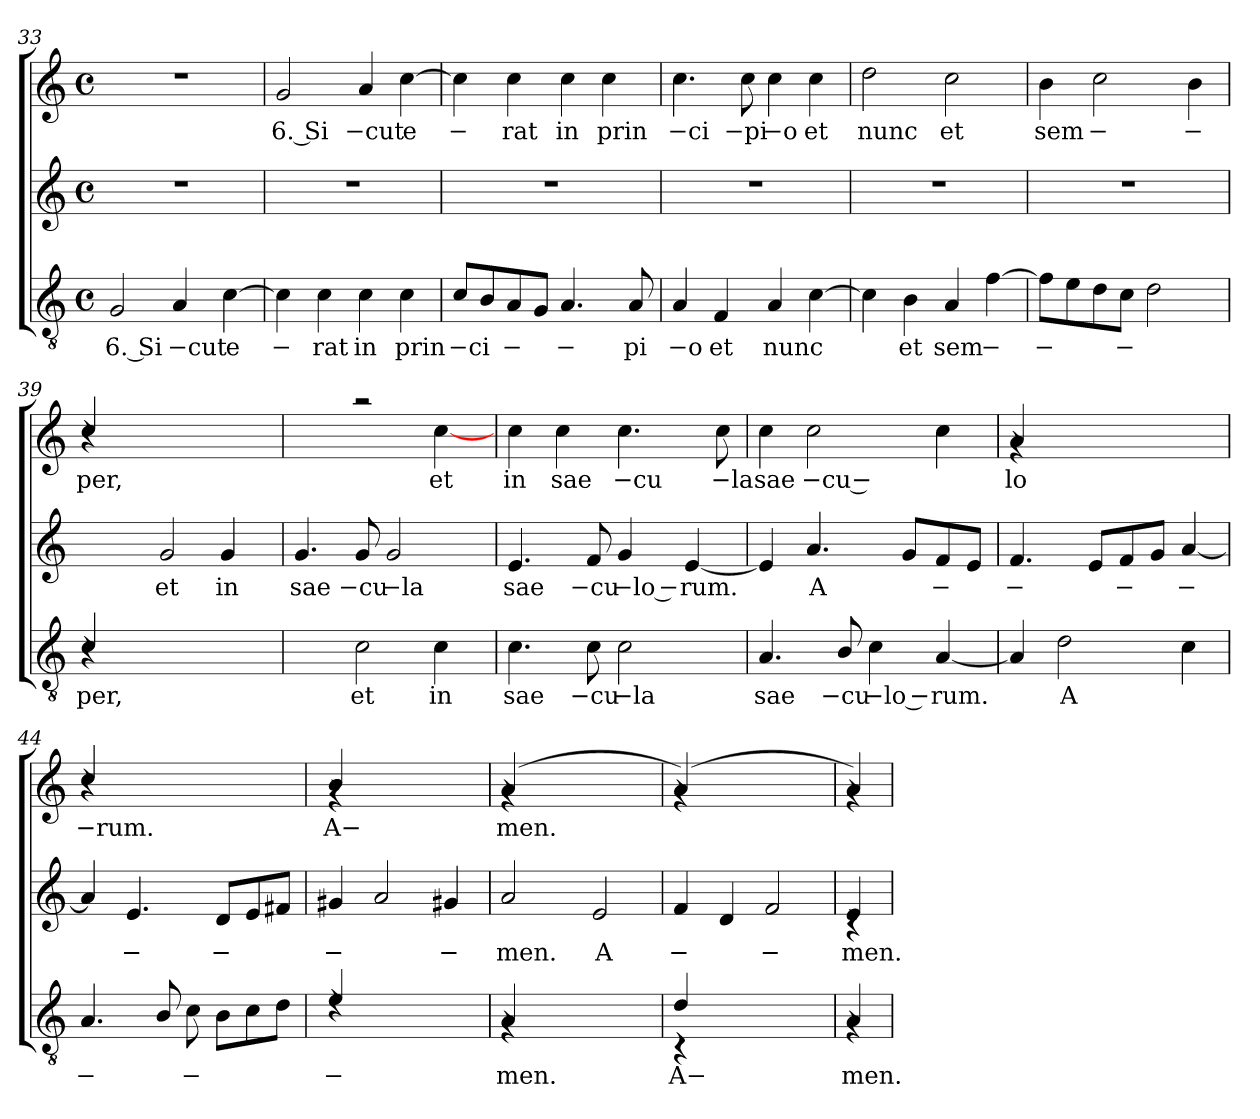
**kern	**text	**kern	**text	**kern	**text
*part3	*part3	*part2	*part2	*part1	*part1
*staff3	*staff3	*staff2	*staff2	*staff1	*staff1
!!LO:LB:g=z
*clefGv2	*	*clefG2	*	*clefG2	*
*k[]	*	*k[]	*	*k[]	*
*C:	*	*C:	*	*C:	*
*M4/4	*	*M4/4	*	*M4/4	*
*met(c)	*	*met(c)	*	*met(c)	*
=33	=33	=33	=33	=33	=33
!	!LO:LY:b:rj	!	!	!	!
2G/	6. Si	1r	.	1r	.
!	!LO:LY:b:rj	!	!	!	!
4A/	−cut	.	.	.	.
!	!LO:LY:b	!	!	!	!
[>4c\	e	.	.	.	.
=34	=34	=34	=34	=34	=34
!	!LO:LY:b	!	!	!	!LO:LY:b:rj
4c\]	−	1r	.	2g/	6. Si
!	!LO:LY:b	!	!	!	!
4c\	rat	.	.	.	.
!	!LO:LY:b	!	!	!	!LO:LY:b:rj
4c\	in	.	.	4a/	−cut
!	!LO:LY:b	!	!	!	!LO:LY:b
4c\	prin	.	.	[>4cc\	e
=35	=35	=35	=35	=35	=35
!	!LO:LY:b:rj	!	!	!	!LO:LY:b
8c/L	−ci	1r	.	4cc\]	−
8B/	.	.	.	.	.
!	!LO:LY:b	!	!	!	!LO:LY:b
8A/	−	.	.	4cc\	rat
8G/J	.	.	.	.	.
!	!LO:LY:b	!	!	!	!LO:LY:b
4.A/	−	.	.	4cc\	in
!	!	!	!	!	!LO:LY:b
.	.	.	.	4cc\	prin
!	!LO:LY:b	!	!	!	!
8A/	pi	.	.	.	.
=36	=36	=36	=36	=36	=36
!	!LO:LY:b:rj	!	!	!	!LO:LY:b:rj
4A/	−o	1r	.	4.cc\	−ci
!	!LO:LY:b	!	!	!	!
4F/	et	.	.	.	.
!	!	!	!	!	!LO:LY:b:rj
.	.	.	.	8cc\	−pi
!	!LO:LY:b	!	!	!	!LO:LY:b:rj
4A/	nunc	.	.	4cc\	−o
!	!	!	!	!	!LO:LY:b
[>4c\	.	.	.	4cc\	et
=37	=37	=37	=37	=37	=37
!	!	!	!	!	!LO:LY:b
4c\]	.	1r	.	2dd\	nunc
!	!LO:LY:b	!	!	!	!
4B\	et	.	.	.	.
!	!LO:LY:b	!	!	!	!LO:LY:b
4A/	sem	.	.	2cc\	et
!	!LO:LY:b	!	!	!	!
[<4f\	−	.	.	.	.
!!LO:LB:g=z
=38	=38	=38	=38	=38	=38
!	!LO:LY:b	!	!	!	!LO:LY:b
8f\L]	−	1r	.	4b\	sem
8e\	.	.	.	.	.
!	!	!	!	!	!LO:LY:b
8d\	.	.	.	2cc\	−
!	!LO:LY:b	!	!	!	!
8c\J	−	.	.	.	.
2d\	.	.	.	.	.
!	!	!	!	!	!LO:LY:b
.	.	.	.	4b\	−
=39	=39	=39	=39	=39	=39
!LO:N:head=solid	!LO:LY:b	!	!	!LO:N:head=solid	!LO:LY:b
*^	*	*^	*	*^	*
4c/	4rA	per,	4.ryy	2.ryy	.	4cc/	4ra	per,
2.ryy	2.ryy	.	.	.	.	2.ryy	2.ryy	.
!	!	!	!	!	!LO:LY:b	!	!	!
.	.	.	2g/	.	et	.	.	.
!	!	!	!	!	!LO:LY:b	!	!	!
.	.	.	.	4g/	in	.	.	.
.	.	.	8ryy	.	.	.	.	.
*	*	*	*v	*v	*	*	*	*
=40	=40	=40	=40	=40	=40	=40	=40
!	!	!	!	!LO:LY:b	!	!	!
4.ryy	2.ryy	.	4.g/	sae	4.ryy	2.ryy	.
!	!	!LO:LY:b	!	!LO:LY:b:rj	!	!	!
2c\	.	et	8g/	−cu	2raa	.	.
!	!	!	!	!LO:LY:b:rj	!	!	!
.	.	.	2g/	−la	.	.	.
!	!	!LO:LY:b	!	!	!	!	!LO:LY:b
.	4c\	in	.	.	.	[>4cc\	et
8ryy	.	.	.	.	8ryy	.	.
*v	*v	*	*	*	*v	*v	*
=41	=41	=41	=41	=41	=41
!	!LO:LY:b	!	!LO:LY:b	!	!LO:LY:b
4.c\	sae	4.e/	sae	4cc\	in
!	!	!	!	!	!LO:LY:b
.	.	.	.	4cc\	sae
!	!LO:LY:b:rj	!	!LO:LY:b:rj	!	!
8c\	−cu	8f/	−cu	.	.
!	!LO:LY:b:rj	!	!LO:LY:b:rj	!	!LO:LY:b:rj
2c\	−la	4g/	−lo −	4.cc\	−cu
!	!	!	!LO:LY:b	!	!
.	.	[<4e/	rum.	.	.
!	!	!	!	!	!LO:LY:b:rj
.	.	.	.	8cc\	−la
=42	=42	=42	=42	=42	=42
!	!LO:LY:b	!	!	!	!LO:LY:b
4.A/	sae	4e/]	.	4cc\	sae
!	!	!	!LO:LY:b	!	!LO:LY:b:rj
.	.	4.a/	A	2cc\	−cu −
!	!LO:LY:b:rj	!	!	!	!
8B/	−cu	.	.	.	.
!	!LO:LY:b:rj	!	!	!	!
4c\	−lo −	.	.	.	.
.	.	8g/L	.	.	.
!	!LO:LY:b	!	!LO:LY:b	!	!
[<4A/	rum.	8f/	−	4cc\	.
.	.	8e/J	.	.	.
!!LO:LB:g=z
=43	=43	=43	=43	=43	=43
!	!	!	!LO:LY:b	!LO:N:head=solid	!LO:LY:b
*	*	*	*	*^	*
4A/]	.	4.f/	−	4a/	4rf	lo
!	!LO:LY:b	!	!	!	!	!
2d\	A	.	.	2.ryy	2.ryy	.
.	.	8e/L	.	.	.	.
!	!	!	!LO:LY:b	!	!	!
.	.	8f/	−	.	.	.
.	.	8g/J	.	.	.	.
!	!	!	!LO:LY:b	!	!	!
4c\	.	[<4a/	−	.	.	.
=44	=44	=44	=44	=44	=44	=44
!	!LO:LY:b	!	!	!LO:N:head=solid	!	!LO:LY:b:rj
4.A/	−	4a/]	.	4cc/	4ra	−rum.
!	!	!	!LO:LY:b	!	!	!
.	.	4.e/	−	2.ryy	2.ryy	.
8B/	.	.	.	.	.	.
!	!LO:LY:b	!	!	!	!	!
8c\	−	.	.	.	.	.
!	!	!	!LO:LY:b	!	!	!
8B\L	.	8d/L	−	.	.	.
8c\	.	8e/	.	.	.	.
8d\J	.	8f#X/J	.	.	.	.
=45	=45	=45	=45	=45	=45	=45
!LO:N:head=solid	!LO:LY:b	!	!LO:LY:b	!LO:N:head=solid	!	!LO:LY:b
*^	*	*	*	*	*	*
4e/	4rc	−	4g#X/	−	4b/	4rg	A−
2.ryy	2.ryy	.	2a/	.	2.ryy	2.ryy	.
!	!	!	!	!LO:LY:b	!	!	!
.	.	.	4g#X/	−	.	.	.
=46	=46	=46	=46	=46	=46	=46	=46
!LO:N:head=solid	!	!LO:LY:b	!	!LO:LY:b	!LO:N:head=solid	!	!LO:LY:b
4A/	4rF	men.	2a/	men.	(<4a/	4rf	men.
2.ryy	2.ryy	.	.	.	2.ryy	2.ryy	.
!	!	!	!	!LO:LY:b	!	!	!
.	.	.	2e/	A	.	.	.
=47	=47	=47	=47	=47	=47	=47	=47
!LO:N:head=solid	!	!LO:LY:b	!	!LO:LY:b	!LO:N:head=solid	!	!
4d/	4rC	A−	4f/	−	(<4a/)	4rf	.
2.ryy	2.ryy	.	4d/	.	2.ryy	2.ryy	.
!	!	!	!	!LO:LY:b	!	!	!
.	.	.	2f/	−	.	.	.
=48	=48	=48	=48	=48	=48	=48	=48
!LO:N:head=solid	!	!LO:LY:b	!LO:N:head=solid	!LO:LY:b	!LO:N:head=solid	!	!
*	*	*	*^	*	*	*	*
4A/	4rF	men.	4e/	4rc	men.	4a/)	4rf	.
*v	*v	*	*	*	*	*v	*v	*
*	*	*v	*v	*	*	*
=	=	=	=	=	=
*-	*-	*-	*-	*-	*-
